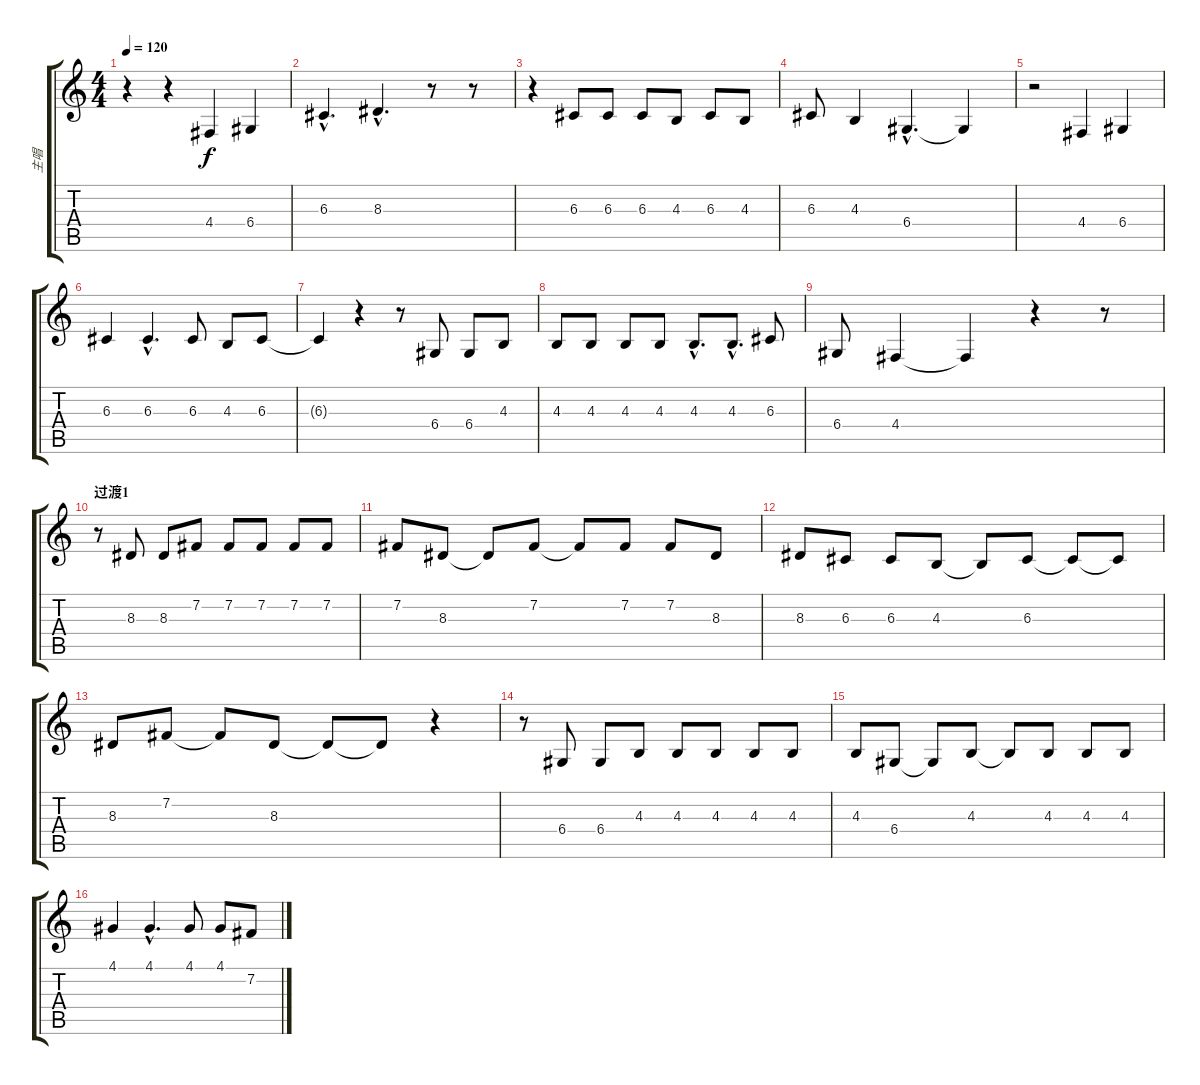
\track ("主唱" "主唱") {instrument synthvoice}
\staff {score tabs}
\tuning (E4 B3 G3 D3 A2 E2) {hide}
\ts (4 4)
\tempo 120
\clef g2
\ks c
r.4{dy f} r.4 4.4.4 6.4.4 |
6.3{hac}.4{d} 8.3{hac}.4{d} r.8 r.8 |
r.4 6.3.8 6.3.8 6.3.8 4.3.8 6.3.8 4.3.8 |
6.3.8 4.3.4 6.4{hac}.4{d} 6.4{t}.4 |
r.2 4.4.4 6.4.4 |
6.3.4 6.3{hac}.4{d} 6.3.8 4.3.8 6.3.8 |
6.3{t}.4 r.4 r.8 6.4.8 6.4.8 4.3.8 |
4.3.8 4.3.8 4.3.8 4.3.8 4.3{hac}.8{d} 4.3{hac}.8{d} 6.3.8 |
6.4.8 4.4.4 4.4{t}.4 r.4 r.8 |
\section ("" "过渡1")
r.8 8.3.8 8.3.8 7.2.8 7.2.8 7.2.8 7.2.8 7.2.8 |
7.2.8 8.3.8 8.3{t}.8 7.2.8 7.2{t}.8 7.2.8 7.2.8 8.3.8 |
8.3.8 6.3.8 6.3.8 4.3.8 4.3{t}.8 6.3.8 6.3{t}.8 6.3{t}.8 |
8.3.8 7.2.8 7.2{t}.8 8.3.8 8.3{t}.8 8.3{t}.8 r.4 |
r.8 6.4.8 6.4.8 4.3.8 4.3.8 4.3.8 4.3.8 4.3.8 |
4.3.8 6.4.8 6.4{t}.8 4.3.8 4.3{t}.8 4.3.8 4.3.8 4.3.8 |
4.1.4 4.1{hac}.4{d} 4.1.8 4.1.8 7.2.8
